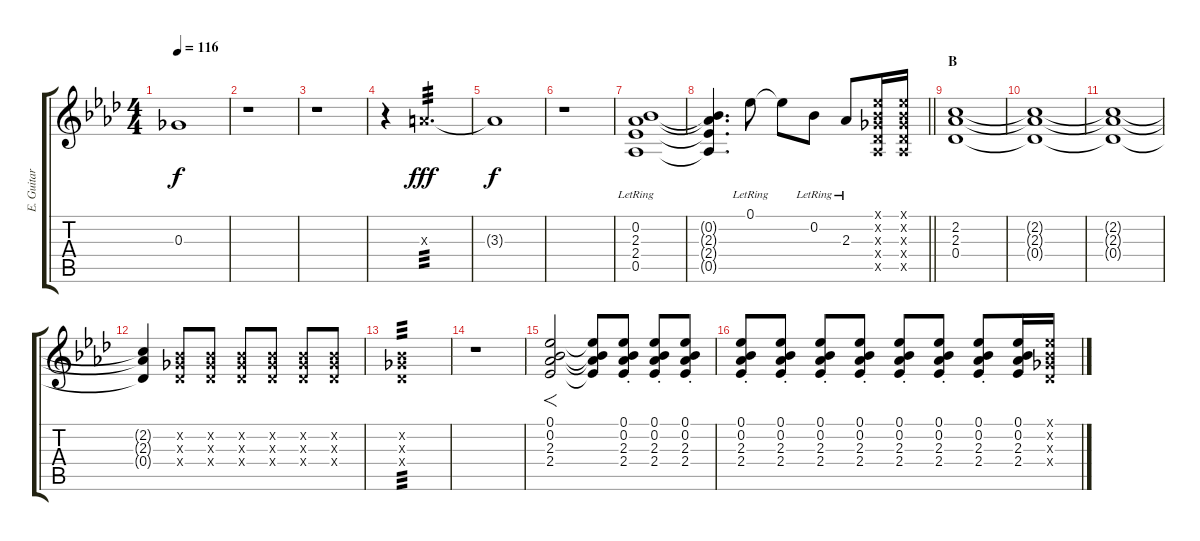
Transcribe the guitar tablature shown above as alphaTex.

\track ("E. Guitar II" "E. Guitar ") {instrument overdrivenguitar}
\staff {score tabs}
\tuning (Eb4 Bb3 Gb3 Db3 Ab2 Eb2) {hide}
\ts (4 4)
\tempo 116
\clef g2
\ks ab
0.3{t}.1{dy f} |
r.1 |
r.1 |
r.4 3.3{x}.2{d tp 3 dy fff} |
3.3{t}.1{dy f} |
r.1 |
(0.2{lr} 2.3{lr} 2.4{lr} 0.5{lr}).1 |
\barLineRight lightlight
(0.2{t} 2.3{t} 2.4{t} 0.5{t}).4{d} 0.1{lr}.8 0.1{t}.8 0.2{lr}.8 2.3{lr}.8 (0.1{x} 0.2{x} 0.3{x} 0.4{x} 0.5{x}).16 (0.1{x} 0.2{x} 0.3{x} 0.4{x} 0.5{x}).16 |
\section ("" "B")
(2.2 2.3 0.4).1 |
(2.2{t} 2.3{t} 0.4{t}).1 |
(2.2{t} 2.3{t} 0.4{t}).1 |
(2.2{t} 2.3{t} 0.4{t}).4 (0.2{x} 0.3{x} 0.4{x}).8 (0.2{x} 0.3{x} 0.4{x}).8 (0.2{x} 0.3{x} 0.4{x}).8 (0.2{x} 0.3{x} 0.4{x}).8 (0.2{x} 0.3{x} 0.4{x}).8 (0.2{x} 0.3{x} 0.4{x}).8 |
(0.2{x} 0.3{x} 0.4{x}).1{tp 3} |
r.1 |
(0.1 0.2 2.3 2.4).2{f} (0.1{t} 0.2{t} 2.3{t} 2.4{t}).8 (0.1{st} 0.2{st} 2.3{st} 2.4{st}).8 (0.1{st} 0.2{st} 2.3{st} 2.4{st}).8 (0.1{st} 0.2{st} 2.3{st} 2.4{st}).8 |
(0.1{st} 0.2{st} 2.3{st} 2.4{st}).8 (0.1{st} 0.2{st} 2.3{st} 2.4{st}).8 (0.1{st} 0.2{st} 2.3{st} 2.4{st}).8 (0.1{st} 0.2{st} 2.3{st} 2.4{st}).8 (0.1{st} 0.2{st} 2.3{st} 2.4{st}).8 (0.1{st} 0.2{st} 2.3{st} 2.4{st}).8 (0.1{st} 0.2{st} 2.3{st} 2.4{st}).8 (0.1 0.2 2.3 2.4).16 (0.1{x} 0.2{x} 0.3{x} 0.4{x}).16
